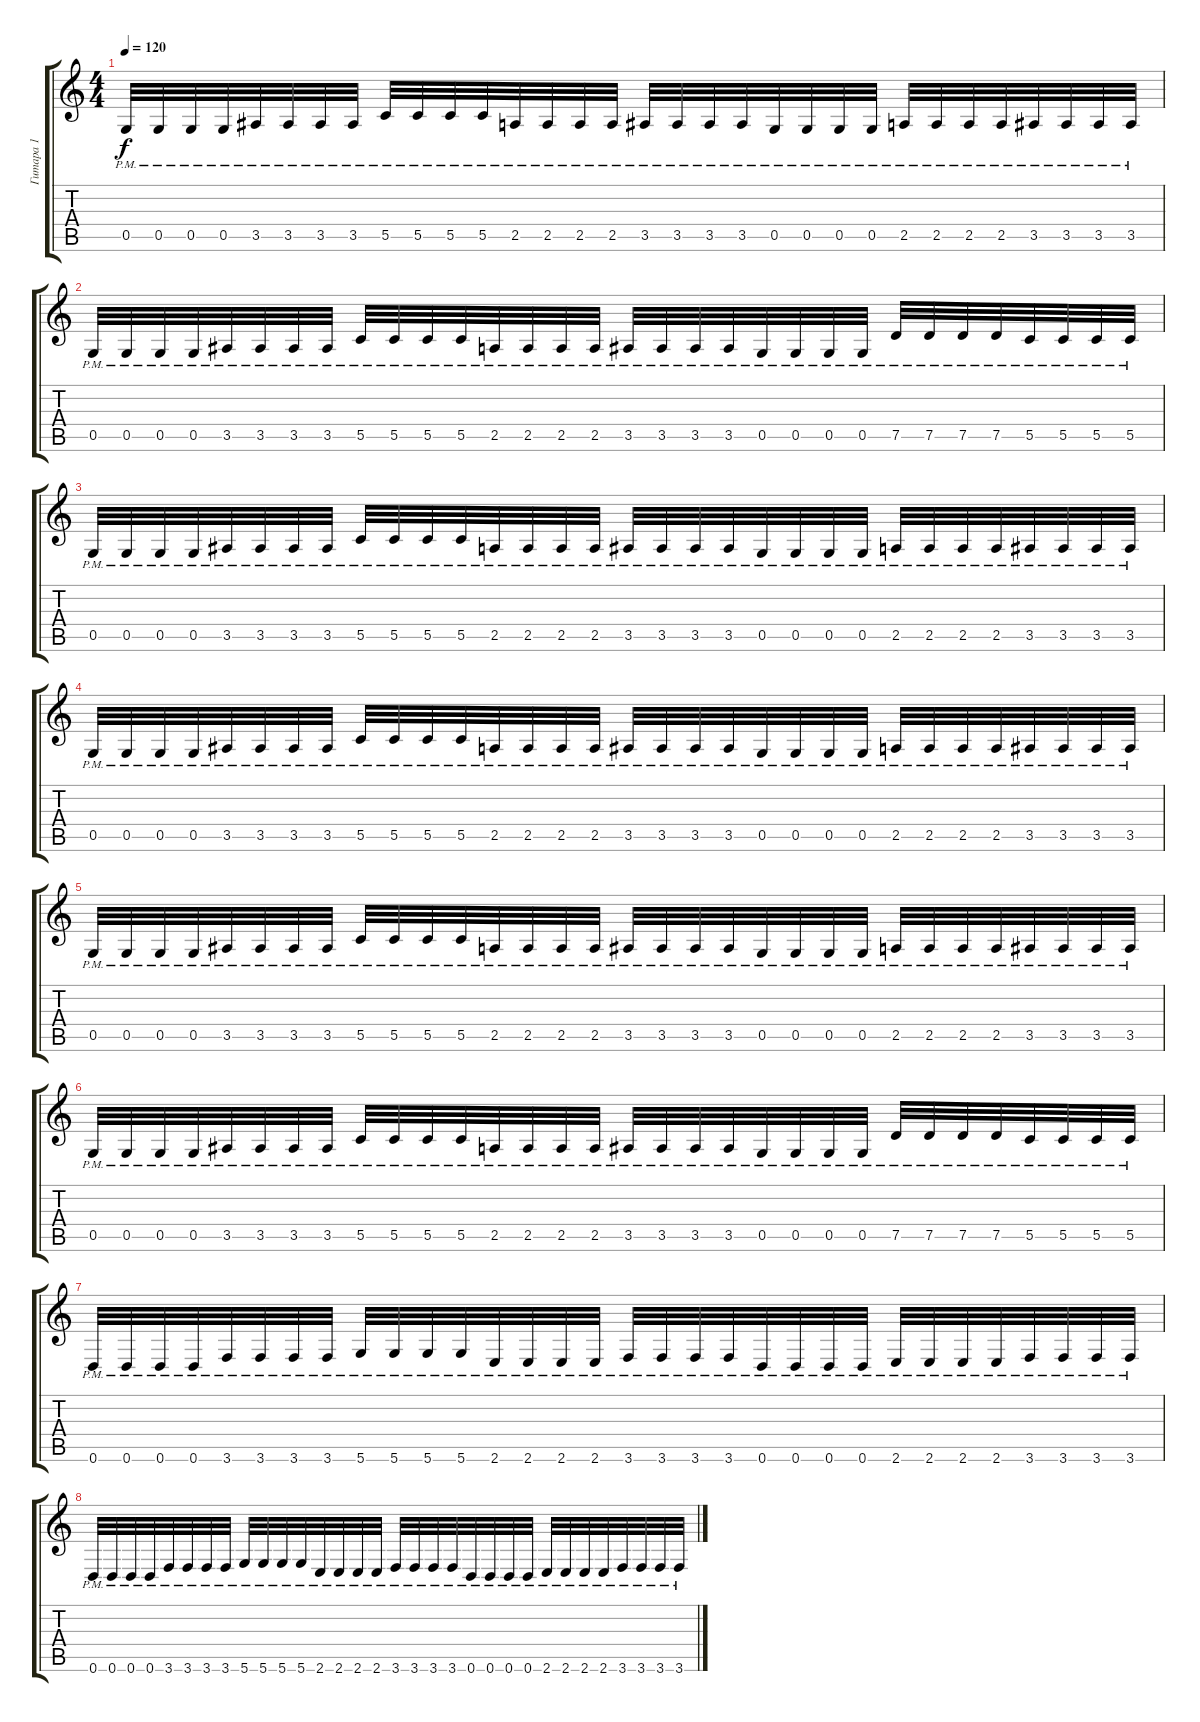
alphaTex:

\track ("Гитара 1" "Гитара 1") {instrument overdrivenguitar}
\staff {score tabs}
\tuning (D4 A3 F3 C3 G2 D2) {hide}
\ts (4 4)
\tempo 120
\clef g2
\ks c
0.5{pm}.32{dy f} 0.5{pm}.32 0.5{pm}.32 0.5{pm}.32 3.5{pm}.32 3.5{pm}.32 3.5{pm}.32 3.5{pm}.32 5.5{pm}.32 5.5{pm}.32 5.5{pm}.32 5.5{pm}.32 2.5{pm}.32 2.5{pm}.32 2.5{pm}.32 2.5{pm}.32 3.5{pm}.32 3.5{pm}.32 3.5{pm}.32 3.5{pm}.32 0.5{pm}.32 0.5{pm}.32 0.5{pm}.32 0.5{pm}.32 2.5{pm}.32 2.5{pm}.32 2.5{pm}.32 2.5{pm}.32 3.5{pm}.32 3.5{pm}.32 3.5{pm}.32 3.5{pm}.32 |
0.5{pm}.32 0.5{pm}.32 0.5{pm}.32 0.5{pm}.32 3.5{pm}.32 3.5{pm}.32 3.5{pm}.32 3.5{pm}.32 5.5{pm}.32 5.5{pm}.32 5.5{pm}.32 5.5{pm}.32 2.5{pm}.32 2.5{pm}.32 2.5{pm}.32 2.5{pm}.32 3.5{pm}.32 3.5{pm}.32 3.5{pm}.32 3.5{pm}.32 0.5{pm}.32 0.5{pm}.32 0.5{pm}.32 0.5{pm}.32 7.5{pm}.32 7.5{pm}.32 7.5{pm}.32 7.5{pm}.32 5.5{pm}.32 5.5{pm}.32 5.5{pm}.32 5.5{pm}.32 |
0.5{pm}.32 0.5{pm}.32 0.5{pm}.32 0.5{pm}.32 3.5{pm}.32 3.5{pm}.32 3.5{pm}.32 3.5{pm}.32 5.5{pm}.32 5.5{pm}.32 5.5{pm}.32 5.5{pm}.32 2.5{pm}.32 2.5{pm}.32 2.5{pm}.32 2.5{pm}.32 3.5{pm}.32 3.5{pm}.32 3.5{pm}.32 3.5{pm}.32 0.5{pm}.32 0.5{pm}.32 0.5{pm}.32 0.5{pm}.32 2.5{pm}.32 2.5{pm}.32 2.5{pm}.32 2.5{pm}.32 3.5{pm}.32 3.5{pm}.32 3.5{pm}.32 3.5{pm}.32 |
0.5{pm}.32 0.5{pm}.32 0.5{pm}.32 0.5{pm}.32 3.5{pm}.32 3.5{pm}.32 3.5{pm}.32 3.5{pm}.32 5.5{pm}.32 5.5{pm}.32 5.5{pm}.32 5.5{pm}.32 2.5{pm}.32 2.5{pm}.32 2.5{pm}.32 2.5{pm}.32 3.5{pm}.32 3.5{pm}.32 3.5{pm}.32 3.5{pm}.32 0.5{pm}.32 0.5{pm}.32 0.5{pm}.32 0.5{pm}.32 2.5{pm}.32 2.5{pm}.32 2.5{pm}.32 2.5{pm}.32 3.5{pm}.32 3.5{pm}.32 3.5{pm}.32 3.5{pm}.32 |
0.5{pm}.32 0.5{pm}.32 0.5{pm}.32 0.5{pm}.32 3.5{pm}.32 3.5{pm}.32 3.5{pm}.32 3.5{pm}.32 5.5{pm}.32 5.5{pm}.32 5.5{pm}.32 5.5{pm}.32 2.5{pm}.32 2.5{pm}.32 2.5{pm}.32 2.5{pm}.32 3.5{pm}.32 3.5{pm}.32 3.5{pm}.32 3.5{pm}.32 0.5{pm}.32 0.5{pm}.32 0.5{pm}.32 0.5{pm}.32 2.5{pm}.32 2.5{pm}.32 2.5{pm}.32 2.5{pm}.32 3.5{pm}.32 3.5{pm}.32 3.5{pm}.32 3.5{pm}.32 |
0.5{pm}.32 0.5{pm}.32 0.5{pm}.32 0.5{pm}.32 3.5{pm}.32 3.5{pm}.32 3.5{pm}.32 3.5{pm}.32 5.5{pm}.32 5.5{pm}.32 5.5{pm}.32 5.5{pm}.32 2.5{pm}.32 2.5{pm}.32 2.5{pm}.32 2.5{pm}.32 3.5{pm}.32 3.5{pm}.32 3.5{pm}.32 3.5{pm}.32 0.5{pm}.32 0.5{pm}.32 0.5{pm}.32 0.5{pm}.32 7.5{pm}.32 7.5{pm}.32 7.5{pm}.32 7.5{pm}.32 5.5{pm}.32 5.5{pm}.32 5.5{pm}.32 5.5{pm}.32 |
0.6{pm}.32 0.6{pm}.32 0.6{pm}.32 0.6{pm}.32 3.6{pm}.32 3.6{pm}.32 3.6{pm}.32 3.6{pm}.32 5.6{pm}.32 5.6{pm}.32 5.6{pm}.32 5.6{pm}.32 2.6{pm}.32 2.6{pm}.32 2.6{pm}.32 2.6{pm}.32 3.6{pm}.32 3.6{pm}.32 3.6{pm}.32 3.6{pm}.32 0.6{pm}.32 0.6{pm}.32 0.6{pm}.32 0.6{pm}.32 2.6{pm}.32 2.6{pm}.32 2.6{pm}.32 2.6{pm}.32 3.6{pm}.32 3.6{pm}.32 3.6{pm}.32 3.6{pm}.32 |
0.6{pm}.32 0.6{pm}.32 0.6{pm}.32 0.6{pm}.32 3.6{pm}.32 3.6{pm}.32 3.6{pm}.32 3.6{pm}.32 5.6{pm}.32 5.6{pm}.32 5.6{pm}.32 5.6{pm}.32 2.6{pm}.32 2.6{pm}.32 2.6{pm}.32 2.6{pm}.32 3.6{pm}.32 3.6{pm}.32 3.6{pm}.32 3.6{pm}.32 0.6{pm}.32 0.6{pm}.32 0.6{pm}.32 0.6{pm}.32 2.6{pm}.32 2.6{pm}.32 2.6{pm}.32 2.6{pm}.32 3.6{pm}.32 3.6{pm}.32 3.6{pm}.32 3.6{pm}.32
